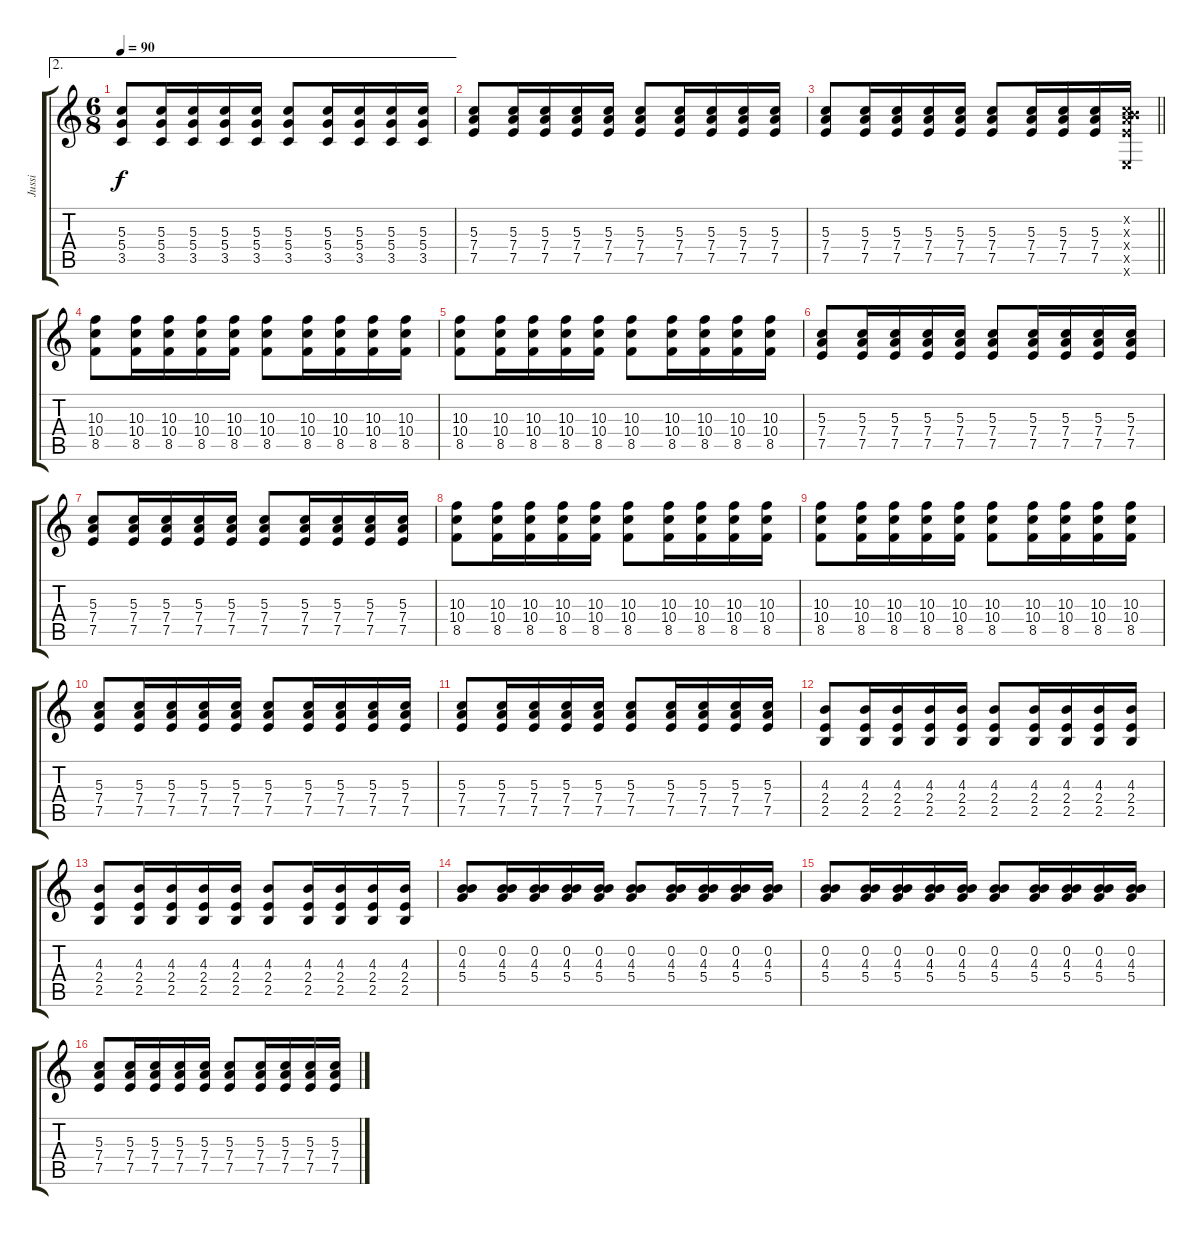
\track ("Jussi" "Jussi") {instrument acousticguitarnylon}
\staff {score tabs}
\tuning (E4 B3 G3 D3 A2 E2) {hide}
\ae 2
\ts (6 8)
\tempo 90
\clef g2
\ks c
(5.3 5.4 3.5).8{dy f} (5.3 5.4 3.5).16 (5.3 5.4 3.5).16 (5.3 5.4 3.5).16 (5.3 5.4 3.5).16 (5.3 5.4 3.5).8 (5.3 5.4 3.5).16 (5.3 5.4 3.5).16 (5.3 5.4 3.5).16 (5.3 5.4 3.5).16 |
(5.3 7.4 7.5).8 (5.3 7.4 7.5).16 (5.3 7.4 7.5).16 (5.3 7.4 7.5).16 (5.3 7.4 7.5).16 (5.3 7.4 7.5).8 (5.3 7.4 7.5).16 (5.3 7.4 7.5).16 (5.3 7.4 7.5).16 (5.3 7.4 7.5).16 |
\barLineRight lightlight
(5.3 7.4 7.5).8 (5.3 7.4 7.5).16 (5.3 7.4 7.5).16 (5.3 7.4 7.5).16 (5.3 7.4 7.5).16 (5.3 7.4 7.5).8 (5.3 7.4 7.5).16 (5.3 7.4 7.5).16 (5.3 7.4 7.5).16 (0.2{x} 5.3{x} 7.4{x} 7.5{x} 0.6{x}).16 |
(10.3 10.4 8.5).8 (10.3 10.4 8.5).16 (10.3 10.4 8.5).16 (10.3 10.4 8.5).16 (10.3 10.4 8.5).16 (10.3 10.4 8.5).8 (10.3 10.4 8.5).16 (10.3 10.4 8.5).16 (10.3 10.4 8.5).16 (10.3 10.4 8.5).16 |
(10.3 10.4 8.5).8 (10.3 10.4 8.5).16 (10.3 10.4 8.5).16 (10.3 10.4 8.5).16 (10.3 10.4 8.5).16 (10.3 10.4 8.5).8 (10.3 10.4 8.5).16 (10.3 10.4 8.5).16 (10.3 10.4 8.5).16 (10.3 10.4 8.5).16 |
(5.3 7.4 7.5).8 (5.3 7.4 7.5).16 (5.3 7.4 7.5).16 (5.3 7.4 7.5).16 (5.3 7.4 7.5).16 (5.3 7.4 7.5).8 (5.3 7.4 7.5).16 (5.3 7.4 7.5).16 (5.3 7.4 7.5).16 (5.3 7.4 7.5).16 |
(5.3 7.4 7.5).8 (5.3 7.4 7.5).16 (5.3 7.4 7.5).16 (5.3 7.4 7.5).16 (5.3 7.4 7.5).16 (5.3 7.4 7.5).8 (5.3 7.4 7.5).16 (5.3 7.4 7.5).16 (5.3 7.4 7.5).16 (5.3 7.4 7.5).16 |
(10.3 10.4 8.5).8 (10.3 10.4 8.5).16 (10.3 10.4 8.5).16 (10.3 10.4 8.5).16 (10.3 10.4 8.5).16 (10.3 10.4 8.5).8 (10.3 10.4 8.5).16 (10.3 10.4 8.5).16 (10.3 10.4 8.5).16 (10.3 10.4 8.5).16 |
(10.3 10.4 8.5).8 (10.3 10.4 8.5).16 (10.3 10.4 8.5).16 (10.3 10.4 8.5).16 (10.3 10.4 8.5).16 (10.3 10.4 8.5).8 (10.3 10.4 8.5).16 (10.3 10.4 8.5).16 (10.3 10.4 8.5).16 (10.3 10.4 8.5).16 |
(5.3 7.4 7.5).8 (5.3 7.4 7.5).16 (5.3 7.4 7.5).16 (5.3 7.4 7.5).16 (5.3 7.4 7.5).16 (5.3 7.4 7.5).8 (5.3 7.4 7.5).16 (5.3 7.4 7.5).16 (5.3 7.4 7.5).16 (5.3 7.4 7.5).16 |
(5.3 7.4 7.5).8 (5.3 7.4 7.5).16 (5.3 7.4 7.5).16 (5.3 7.4 7.5).16 (5.3 7.4 7.5).16 (5.3 7.4 7.5).8 (5.3 7.4 7.5).16 (5.3 7.4 7.5).16 (5.3 7.4 7.5).16 (5.3 7.4 7.5).16 |
(4.3 2.4 2.5).8 (4.3 2.4 2.5).16 (4.3 2.4 2.5).16 (4.3 2.4 2.5).16 (4.3 2.4 2.5).16 (4.3 2.4 2.5).8 (4.3 2.4 2.5).16 (4.3 2.4 2.5).16 (4.3 2.4 2.5).16 (4.3 2.4 2.5).16 |
(4.3 2.4 2.5).8 (4.3 2.4 2.5).16 (4.3 2.4 2.5).16 (4.3 2.4 2.5).16 (4.3 2.4 2.5).16 (4.3 2.4 2.5).8 (4.3 2.4 2.5).16 (4.3 2.4 2.5).16 (4.3 2.4 2.5).16 (4.3 2.4 2.5).16 |
(0.2 4.3 5.4).8 (0.2 4.3 5.4).16 (0.2 4.3 5.4).16 (0.2 4.3 5.4).16 (0.2 4.3 5.4).16 (0.2 4.3 5.4).8 (0.2 4.3 5.4).16 (0.2 4.3 5.4).16 (0.2 4.3 5.4).16 (0.2 4.3 5.4).16 |
(0.2 4.3 5.4).8 (0.2 4.3 5.4).16 (0.2 4.3 5.4).16 (0.2 4.3 5.4).16 (0.2 4.3 5.4).16 (0.2 4.3 5.4).8 (0.2 4.3 5.4).16 (0.2 4.3 5.4).16 (0.2 4.3 5.4).16 (0.2 4.3 5.4).16 |
(5.3 7.4 7.5).8 (5.3 7.4 7.5).16 (5.3 7.4 7.5).16 (5.3 7.4 7.5).16 (5.3 7.4 7.5).16 (5.3 7.4 7.5).8 (5.3 7.4 7.5).16 (5.3 7.4 7.5).16 (5.3 7.4 7.5).16 (5.3 7.4 7.5).16
